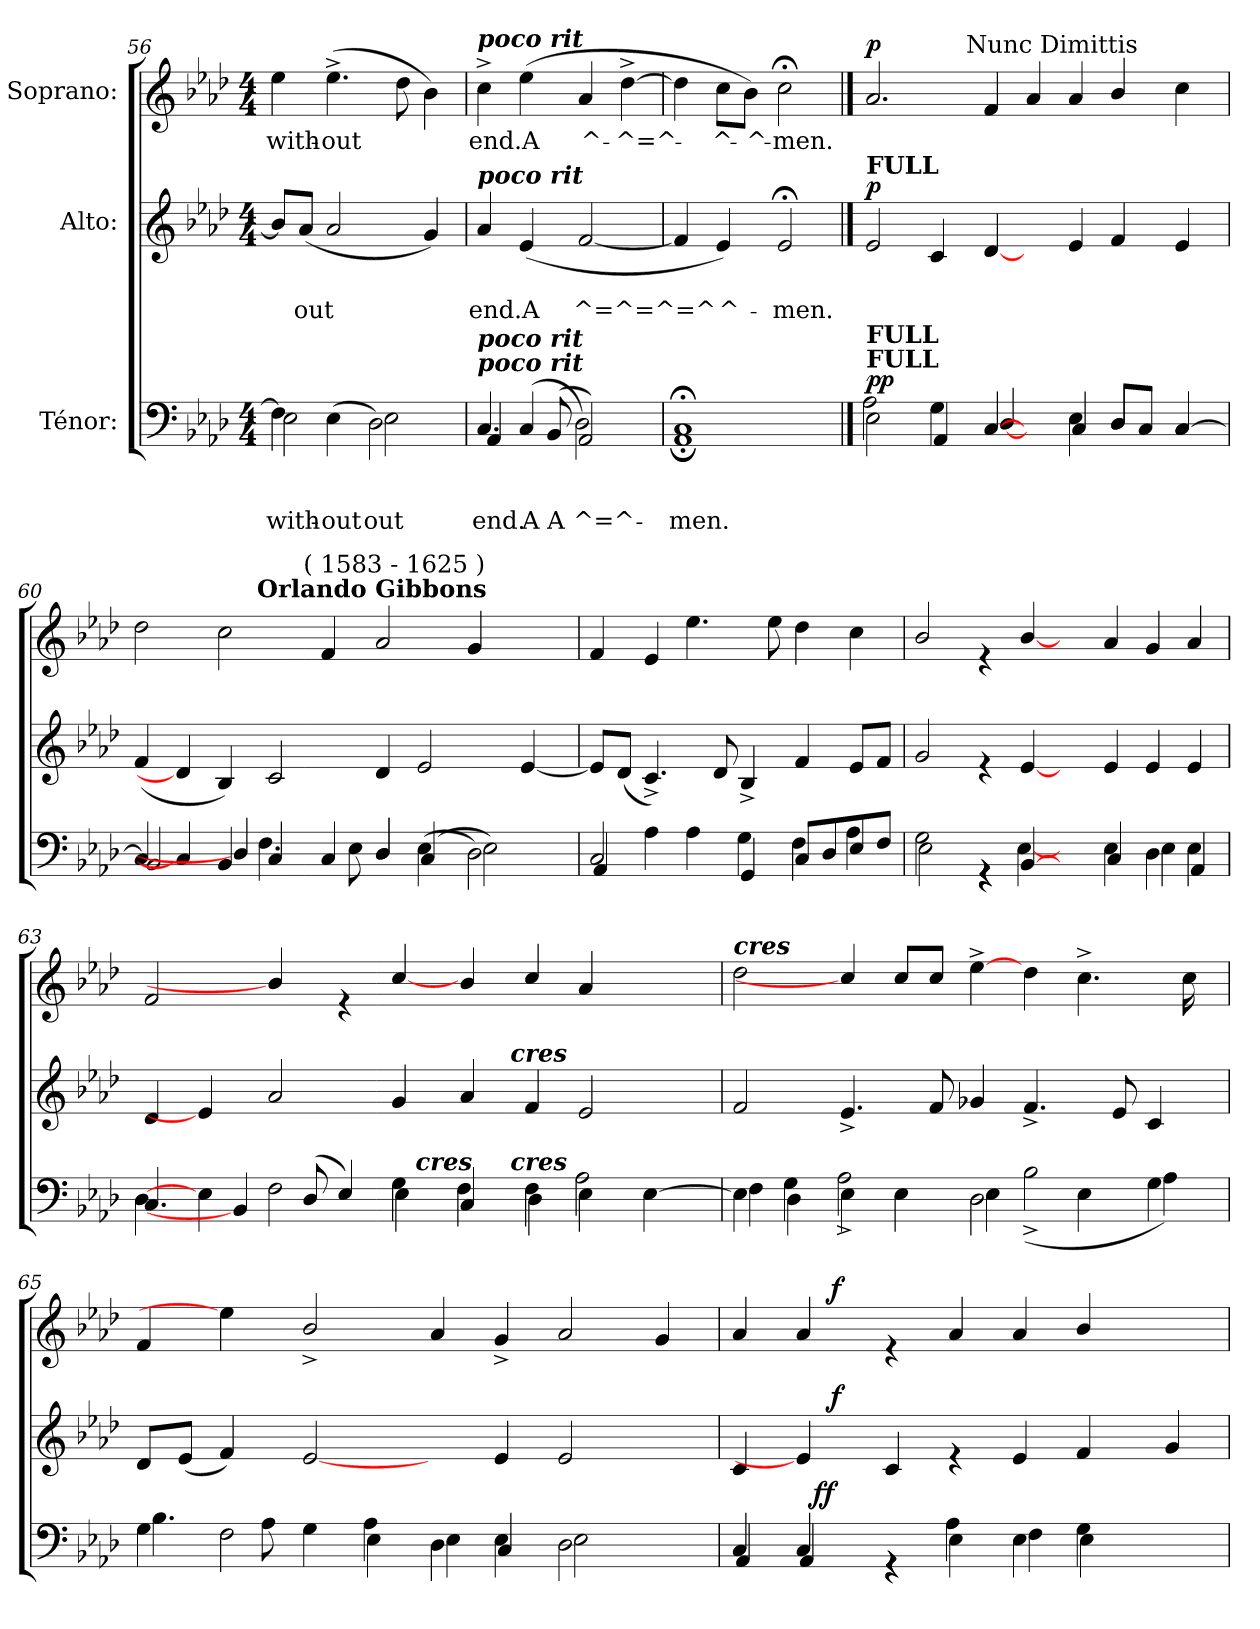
**kern	**text	**text	**text	**dynam	**kern	**text	**text	**dynam	**kern	**text	**dynam
*part3	*part3	*part3	*part3	*part3	*part2	*part2	*part2	*part2	*part1	*part1	*part1
*staff3	*staff3	*staff3	*staff3	*staff3	*staff2	*staff2	*staff2	*staff2	*staff1	*staff1	*staff1
*I"Ténor:	*	*	*	*	*I"Alto:	*	*	*	*I"Soprano:	*	*
*clefF4	*	*	*	*	*clefG2	*	*	*	*clefG2	*	*
*k[b-e-a-d-]	*	*	*	*	*k[b-e-a-d-]	*	*	*	*k[b-e-a-d-]	*	*
*A-:	*	*	*	*	*A-:	*	*	*	*A-:	*	*
*M4/4	*	*	*	*	*M4/4	*	*	*	*M4/4	*	*
=56	=56	=56	=56	=56	=56	=56	=56	=56	=56	=56	=56
*^	*	*	*	*	*	*	*	*	*	*	*
!	!	!	!	!LO:LY:b	!	!	!	!	!	!	!LO:LY:b	!
4F\]	2E-\	.	.	with-	.	8b-/L]	.	.	.	4ee-\	with-	.
!	!	!	!	!	!	!	!	!LO:LY:b	!	!	!	!
.	.	.	.	.	.	(<8a-/J	.	-out	.	.	.	.
!	!	!	!	!LO:LY:b	!	!	!	!	!	!	!LO:LY:b	!
(>4E-\	.	.	.	out	.	2a-/	.	.	.	(>4.ee-^>\	-out	.
!	!	!	!	!LO:LY:b	!	!	!	!	!	!	!	!
2D-\)	2E-\	.	.	-out	.	.	.	.	.	.	.	.
.	.	.	.	.	.	.	.	.	.	8dd-\	.	.
.	.	.	.	.	.	4g/)	.	.	.	4b-\)	.	.
=57	=57	=57	=57	=57	=57	=57	=57	=57	=57	=57	=57	=57
!	!	!	!	!	!	!	!	!	!	!LO:TX:a:Bi:t=poco rit	!	!
!	!	!	!	!	!	!LO:TX:a:Bi:t=poco rit	!	!	!	!	!	!
!LO:TX:a:Bi:t=poco rit	!	!	!	!	!	!	!	!	!	!	!	!
!LO:TX:a:Bi:t=poco rit	!	!	!	!	!	!	!	!	!	!	!	!
!	!	!	!	!LO:LY:b	!	!	!	!	!	!	!	!
!	!	!	!	!LO:LY:b	!	!	!	!LO:LY:b	!	!	!LO:LY:b	!
4.C/	4AA-/	.	.	-end.	.	4a-/	.	end.	.	4cc^>\	end.	.
!	!	!	!	!LO:LY:b	!	!	!	!LO:LY:b	!	!	!LO:LY:b	!
.	(<4C/	.	.	A	.	(<4e-/	.	A	.	(>4ee-\	A	.
!	!	!	!	!LO:LY:b	!	!	!	!	!	!	!	!
(<8BB-/	.	.	.	A	.	.	.	.	.	.	.	.
!	!	!	!	!LO:LY:b	!	!	!	!	!	!	!	!
!	!	!	!	!LO:LY:b	!	!	!	!LO:LY:b	!	!	!LO:LY:b	!
2AA-/)	2D-\)	.	.	^=^-	.	[<2f/	.	^=^=^=^	.	4a-/	^-	.
!	!	!	!	!	!	!	!	!	!	!	!LO:LY:b	!
.	.	.	.	.	.	.	.	.	.	[>4dd-^>\	-^=^-	.
=58	=58	=58	=58	=58	=58	=58	=58	=58	=58	=58	=58	=58
!	!	!	!	!LO:LY:b	!	!	!	!	!	!	!	!
!	!	!	!	!LO:LY:b	!	!	!	!	!	!	!	!
1C;<	1AA-;	.	.	men.	.	4f/]	.	.	.	4dd-\]	.	.
!	!	!	!	!	!	!	!	!LO:LY:b	!	!	!LO:LY:b	!
.	.	.	.	.	.	4e-/)	.	^-	.	8cc\L	-^-	.
!	!	!	!	!	!	!	!	!	!	!	!LO:LY:b	!
.	.	.	.	.	.	.	.	.	.	8b-\J)	-^-	.
!	!	!	!	!	!	!	!	!LO:LY:b	!	!	!LO:LY:b	!
.	.	.	.	.	.	2e-;/	.	-men.	.	2cc;<\	-men.	.
!!LO:LB:g=z
==59	==59	==59	==59	==59	==59	==59	==59	==59	==59	==59	==59	==59
*	*	*	*	*	*	*	*	*	*	*MM96	*	*
!	!	!	!	!	!	!	!	!	!	!LO:TX:a:B:t=Edited By&colon;   John Henry Fowler	!	!
!	!	!	!	!	!	!	!	!	!	!LO:TX:a:B:t=Revision&colon;   7 / 14 / 01	!	!
!	!	!	!	!	!	!	!	!	!	!LO:TX:b:B:t=FULL&colon;	!	!
!	!	!	!	!	!	!LO:TX:a:B:t=FULL	!	!	!	!	!	!
!LO:TX:a:B:t=FULL	!	!	!	!	!	!	!	!	!	!	!	!
!LO:TX:a:B:t=FULL	!	!	!	!	!	!	!	!	!	!	!	!
!	!	!	!	!	!LO:DY:a	!	!	!	!	!	!	!
!	!	!	!	!	!LO:DY:n=1:a	!	!	!	!LO:DY:a	!	!	!LO:DY:a
*	*	*	*	*	*	*	*	*	*	*^	*	*
2E-\	2A-\	.	.	.	p p	2e-/	.	.	p	2.a-/	2ryy	.	p
4G\	4AA-/	.	.	.	.	4c/	.	.	.	.	8.ryy	.	.
!	!	!	!	!	!	!	!	!	!	!	!LO:TX:a:t=Nunc Dimittis	!	!
.	.	.	.	.	.	.	.	.	.	.	1ryy	.	.
[4C/	[4D-/	.	.	.	.	[4d-/	.	.	.	4f/	.	.	.
4ryy	4ryy	.	.	.	.	4ryy	.	.	.	4a-/	.	.	.
4E-\	4C/	.	.	.	.	4e-/	.	.	.	4a-/	.	.	.
8D-/L	4D-/	.	.	.	.	4f/	.	.	.	4b-/	.	.	.
8C/J	.	.	.	.	.	.	.	.	.	.	.	.	.
.	.	.	.	.	.	.	.	.	.	.	4ryy	.	.
[<4C/	4C/	.	.	.	.	4e-/	.	.	.	4cc\	.	.	.
.	.	.	.	.	.	.	.	.	.	.	16ryy	.	.
=60	=60	=60	=60	=60	=60	=60	=60	=60	=60	=60	=60	=60	=60
*	*	*	*	*	*	*	*	*	*	*	*^	*	*
4C/]	2BB-/	.	.	.	.	(<4f/	.	.	.	2dd-\	2ryy	2...ryy	.	.
4C/]	.	.	.	.	.	4d-/]	.	.	.	.	.	.	.	.
4BB-/	4D-/]	.	.	.	.	4B-/)	.	.	.	2cc\	8..ryy	.	.	.
!	!	!	!	!	!	!	!	!	!	!	!LO:TX:a:B:t=Orlando Gibbons	!	!	!
.	.	.	.	.	.	.	.	.	.	.	1ryy	.	.	.
4C/	4.F\	.	.	.	.	2c/	.	.	.	.	.	.	.	.
!	!	!	!	!	!	!	!	!	!	!	!	!LO:TX:a:t=( 1583 - 1625 )	!	!
.	.	.	.	.	.	.	.	.	.	.	.	1ryy	.	.
4C/	.	.	.	.	.	.	.	.	.	4f/	.	.	.	.
.	8E-\	.	.	.	.	.	.	.	.	.	.	.	.	.
4D-/	4D-/	.	.	.	.	4d-/	.	.	.	2a-/	.	.	.	.
(>4E-\	(<4C/	.	.	.	.	2e-/	.	.	.	.	.	.	.	.
.	.	.	.	.	.	.	.	.	.	.	2ryy	.	.	.
2D-\)	2E-\)	.	.	.	.	.	.	.	.	4g/	.	.	.	.
.	.	.	.	.	.	.	.	.	.	.	.	4ryy	.	.
.	.	.	.	.	.	[<4e-/	.	.	.	4ryy	.	.	.	.
.	.	.	.	.	.	.	.	.	.	.	.	16ryy	.	.
.	.	.	.	.	.	.	.	.	.	.	32ryy	.	.	.
*	*	*	*	*	*	*	*	*	*	*v	*v	*v	*	*
!!LO:LB:g=z
=61	=61	=61	=61	=61	=61	=61	=61	=61	=61	=61	=61	=61
2C/	4AA-/	.	.	.	.	8e-/L]	.	.	.	4f/	.	.
.	.	.	.	.	.	(<8d-/J	.	.	.	.	.	.
.	4A-\	.	.	.	.	4.c^</)	.	.	.	4e-/	.	.
4ryy	4A-\	.	.	.	.	.	.	.	.	4.ee-\	.	.
.	.	.	.	.	.	8d-/	.	.	.	.	.	.
4GG/	4G\	.	.	.	.	4B-^</	.	.	.	.	.	.
.	.	.	.	.	.	.	.	.	.	8ee-\	.	.
8C/L	4F\	.	.	.	.	4f/	.	.	.	4dd-\	.	.
8D-/	.	.	.	.	.	.	.	.	.	.	.	.
8E-/	4A-\	.	.	.	.	8e-/L	.	.	.	4cc\	.	.
8F/J	.	.	.	.	.	8f/J	.	.	.	.	.	.
=62	=62	=62	=62	=62	=62	=62	=62	=62	=62	=62	=62	=62
2G\	2E-\	.	.	.	.	2g/	.	.	.	2b-/	.	.
4rGG	4rGG	.	.	.	.	4re	.	.	.	4re	.	.
[4BB-/	[4E-\	.	.	.	.	[4e-/	.	.	.	[4b-/	.	.
4ryy	4ryy	.	.	.	.	4ryy	.	.	.	4ryy	.	.
4E-\	4C/	.	.	.	.	4e-/	.	.	.	4a-/	.	.
4D-\	4E-\	.	.	.	.	4e-/	.	.	.	4g/	.	.
4E-\	4AA-/	.	.	.	.	4e-/	.	.	.	4a-/	.	.
!!LO:LB:g=z
=63	=63	=63	=63	=63	=63	=63	=63	=63	=63	=63	=63	=63
*^	*^	*	*	*	*	*^	*	*	*	*	*	*
4.C/	4D-\	1ryy	1ryy	.	.	.	.	4d-/	1ryy	.	.	.	2f/	.	.
.	4E-\]	.	.	.	.	.	.	4e-/]	.	.	.	.	.	.	.
4BB-/]	.	.	.	.	.	.	.	.	.	.	.	.	.	.	.
.	2F\	.	.	.	.	.	.	2a-/	.	.	.	.	4b-/]	.	.
(<8D-/	.	.	.	.	.	.	.	.	.	.	.	.	.	.	.
4E-/)	.	.	.	.	.	.	.	.	.	.	.	.	4re	.	.
4G\	4E-\	16ryy	4...ryy	.	.	.	.	4g/	4...ryy	.	.	.	[4cc/	.	.
!	!	!LO:TX:a:Bi:t=cres	!	!	!	!	!	!	!	!	!	!	!	!	!
.	.	1ryy	.	.	.	.	.	.	.	.	.	.	.	.	.
4C/	4F\	.	.	.	.	.	.	4a-/	.	.	.	.	4b-/	.	.
!	!	!	!	!	!	!	!	!	!LO:TX:a:Bi:t=cres	!	!	!	!	!	!
!	!	!	!LO:TX:a:Bi:t=cres	!	!	!	!	!	!	!	!	!	!	!	!
.	.	.	2ryy	.	.	.	.	.	2ryy	.	.	.	.	.	.
4F\	4D-\	.	.	.	.	.	.	4f/	.	.	.	.	4cc/	.	.
4E-\	2A-\	.	.	.	.	.	.	2e-/	.	.	.	.	4a-/	.	.
.	.	.	4ryy	.	.	.	.	.	4ryy	.	.	.	.	.	.
[>4E-\	.	.	.	.	.	.	.	.	.	.	.	.	4ryy	.	.
.	.	8.ryy	.	.	.	.	.	.	.	.	.	.	.	.	.
.	.	.	32ryy	.	.	.	.	.	32ryy	.	.	.	.	.	.
=64	=64	=64	=64	=64	=64	=64	=64	=64	=64	=64	=64	=64	=64	=64	=64
!	!	!	!	!	!	!	!	!	!	!	!	!	!LO:TX:a:Bi:t=cres	!	!
*	*v	*v	*v	*	*	*	*	*	*	*	*	*	*	*	*
*	*	*	*	*	*	*v	*v	*	*	*	*	*	*
4E-\]	4F\	.	.	.	.	2f/	.	.	.	2dd-\	.	.
4D-\	4G\	.	.	.	.	.	.	.	.	.	.	.
4E-\	2A-^>\	.	.	.	.	4.e-^</	.	.	.	4cc/]	.	.
4E-\	.	.	.	.	.	.	.	.	.	8cc/L	.	.
.	.	.	.	.	.	8f/	.	.	.	8cc/J	.	.
2D-\	4E-\	.	.	.	.	4g-X/	.	.	.	[4ee-^>\	.	.
.	(>2B-^>\	.	.	.	.	4.f^</	.	.	.	4dd-\	.	.
4E-\	.	.	.	.	.	.	.	.	.	4.cc^>\	.	.
.	.	.	.	.	.	8e-/	.	.	.	.	.	.
4G\	4A-\)	.	.	.	.	4c/	.	.	.	.	.	.
.	.	.	.	.	.	.	.	.	.	16cc\	.	.
.	.	.	.	.	.	.	.	.	.	16ryy	.	.
!!LO:LB:g=z
=65	=65	=65	=65	=65	=65	=65	=65	=65	=65	=65	=65	=65
4G\	4.B-\	.	.	.	.	8d-/L	.	.	.	4f/	.	.
.	.	.	.	.	.	(<8e-/J	.	.	.	.	.	.
2F\	.	.	.	.	.	4f/)	.	.	.	4ee-\]	.	.
.	8A-\	.	.	.	.	.	.	.	.	.	.	.
.	4G\	.	.	.	.	[2e-/	.	.	.	2b-^>/	.	.
4E-\	4A-\	.	.	.	.	.	.	.	.	.	.	.
4D-\	4E-\	.	.	.	.	4ryy	.	.	.	4a-/	.	.
4E-\	4C/	.	.	.	.	4e-/	.	.	.	4g^</	.	.
2D-\	2E-\	.	.	.	.	2e-/	.	.	.	2a-/	.	.
4ryy	4ryy	.	.	.	.	4ryy	.	.	.	4g/	.	.
=66	=66	=66	=66	=66	=66	=66	=66	=66	=66	=66	=66	=66
*	*^	*	*	*	*	*^	*	*	*	*^	*	*
4C/	4AA-/	4ryy	.	.	.	.	4c/	4ryy	.	.	.	4a-/	4ryy	.	.
4C/	4AA-/	32ryy	.	.	.	.	4e-/]	16ryy	.	.	.	4a-/	16ryy	.	.
!	!	!	!	!	!	!LO:DY:a	!	!	!	!	!	!	!	!	!
!	!	!	!	!	!	!LO:DY:n=1:a	!	!	!	!	!	!	!	!	!
.	.	1ryy	.	.	.	f f	.	.	.	.	.	.	.	.	.
!	!	!	!	!	!	!	!	!	!	!	!LO:DY:a	!	!	!	!LO:DY:a
.	.	.	.	.	.	.	.	1ryy	.	.	f	.	1ryy	.	f
4rGG	4rGG	.	.	.	.	.	4c/	.	.	.	.	4re	.	.	.
4E-\	4A-\	.	.	.	.	.	4re	.	.	.	.	4a-/	.	.	.
4E-\	4F\	.	.	.	.	.	4e-/	.	.	.	.	4a-/	.	.	.
4G\	4E-\	.	.	.	.	.	4f/	.	.	.	.	4b-/	.	.	.
.	.	4...ryy	.	.	.	.	.	.	.	.	.	.	.	.	.
.	.	.	.	.	.	.	.	4..ryy	.	.	.	.	4..ryy	.	.
4ryy	4ryy	.	.	.	.	.	4g/	.	.	.	.	4ryy	.	.	.
*v	*v	*v	*	*	*	*	*	*	*	*	*	*v	*v	*	*
*	*	*	*	*	*v	*v	*	*	*	*	*	*
=	=	=	=	=	=	=	=	=	=	=	=
*-	*-	*-	*-	*-	*-	*-	*-	*-	*-	*-	*-
